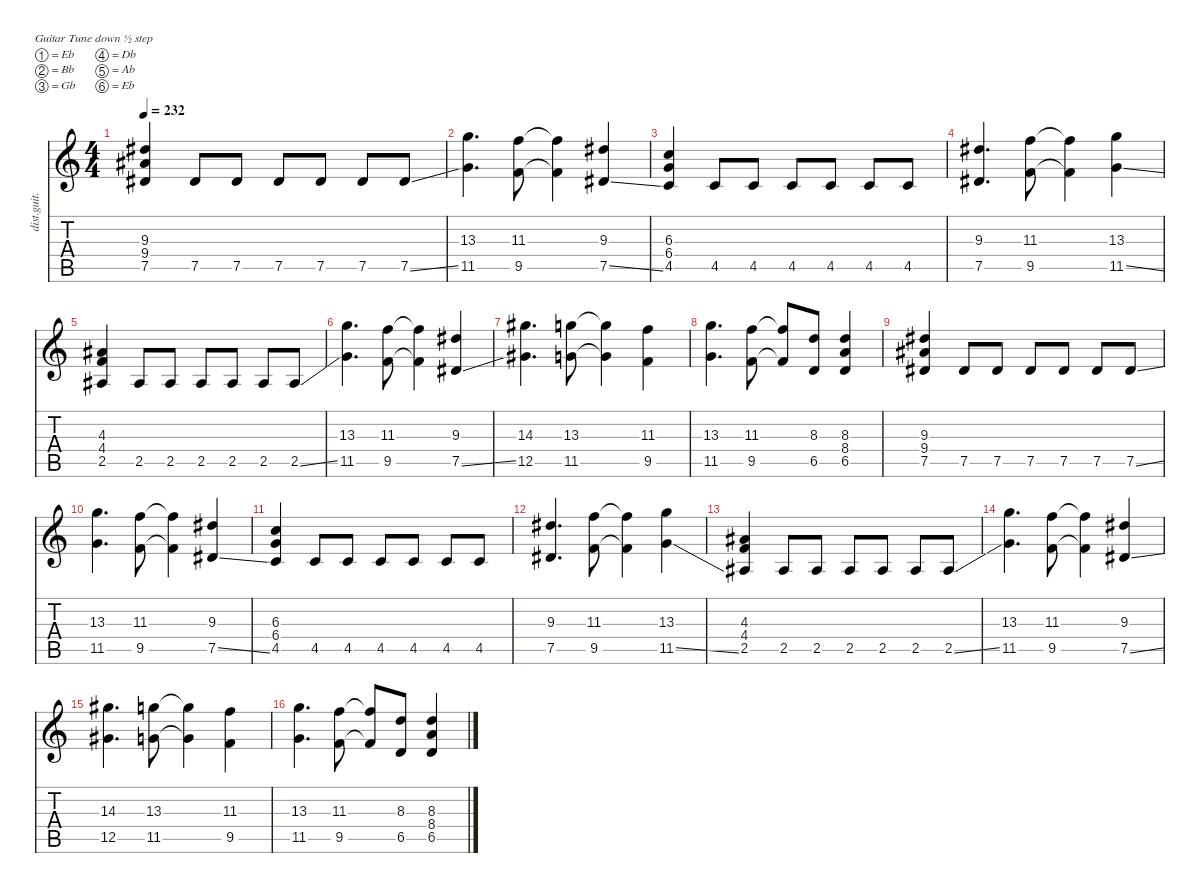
\defaultSystemsLayout 4
\hideDynamics
\bracketExtendMode nobrackets
\otherSystemsTrackNameOrientation horizontal
\track ("Gtr. 4" "dist.guit.") {instrument distortionguitar}
\staff {score tabs}
\tuning (Eb4 Bb3 Gb3 Db3 Ab2 Eb2)
\ts (4 4)
\tempo 232
\clef g2
\ks c
(9.3{acc #} 9.4{acc #} 7.5{acc #}).4{dy f instrument distortionguitar instrument electricguitarmuted beam Up} 7.5{acc #}.8{beam Up} 7.5{acc #}.8{beam Up} 7.5{acc #}.8{beam Up} 7.5{acc #}.8{beam Up} 7.5{acc #}.8{beam Up} 7.5{ss acc #}.8{beam Up} |
(13.3 11.5).4{d instrument distortionguitar beam Down} (11.3 9.5).8{beam Down} (11.3{t} 9.5{t}).4{beam Down} (9.3{acc #} 7.5{ss acc #}).4{beam Up} |
(6.3 6.4 4.5).4{instrument electricguitarmuted beam Up} 4.5.8{beam Up} 4.5.8{beam Up} 4.5.8{beam Up} 4.5.8{beam Up} 4.5.8{beam Up} 4.5.8{beam Up} |
(9.3{acc #} 7.5{acc #}).4{d instrument distortionguitar beam Up} (11.3 9.5).8{beam Down} (11.3{t} 9.5{t}).4{beam Down} (13.3 11.5{ss}).4{beam Down} |
(4.3{acc #} 4.4 2.5{acc #}).4{instrument electricguitarmuted beam Up} 2.5{acc #}.8{beam Up} 2.5{acc #}.8{beam Up} 2.5{acc #}.8{beam Up} 2.5{acc #}.8{beam Up} 2.5{acc #}.8{beam Up} 2.5{ss acc #}.8{beam Up} |
(13.3 11.5).4{d instrument distortionguitar beam Down} (11.3 9.5).8{beam Down} (11.3{t} 9.5{t}).4{beam Down} (9.3{acc #} 7.5{ss acc #}).4{beam Up} |
(14.3{acc #} 12.5{acc #}).4{d beam Down} (13.3 11.5).8{beam Down} (13.3{t} 11.5{t}).4{beam Down} (11.3 9.5).4{beam Down} |
(13.3 11.5).4{d beam Down} (11.3 9.5).8{beam Down} (11.3{t} 9.5{t}).8{beam Up} (8.3 6.5).8{beam Up} (8.3 8.4 6.5).4{beam Up} |
(9.3{acc #} 9.4{acc #} 7.5{acc #}).4{instrument electricguitarmuted beam Up} 7.5{acc #}.8{beam Up} 7.5{acc #}.8{beam Up} 7.5{acc #}.8{beam Up} 7.5{acc #}.8{beam Up} 7.5{acc #}.8{beam Up} 7.5{ss acc #}.8{beam Up} |
(13.3 11.5).4{d instrument distortionguitar beam Down} (11.3 9.5).8{beam Down} (11.3{t} 9.5{t}).4{beam Down} (9.3{acc #} 7.5{ss acc #}).4{beam Up} |
(6.3 6.4 4.5).4{instrument electricguitarmuted beam Up} 4.5.8{beam Up} 4.5.8{beam Up} 4.5.8{beam Up} 4.5.8{beam Up} 4.5.8{beam Up} 4.5.8{beam Up} |
(9.3{acc #} 7.5{acc #}).4{d instrument distortionguitar beam Up} (11.3 9.5).8{beam Down} (11.3{t} 9.5{t}).4{beam Down} (13.3 11.5{ss}).4{beam Down} |
(4.3{acc #} 4.4 2.5{acc #}).4{instrument electricguitarmuted beam Up} 2.5{acc #}.8{beam Up} 2.5{acc #}.8{beam Up} 2.5{acc #}.8{beam Up} 2.5{acc #}.8{beam Up} 2.5{acc #}.8{beam Up} 2.5{ss acc #}.8{beam Up} |
(13.3 11.5).4{d instrument distortionguitar beam Down} (11.3 9.5).8{beam Down} (11.3{t} 9.5{t}).4{beam Down} (9.3{acc #} 7.5{ss acc #}).4{beam Up} |
(14.3{acc #} 12.5{acc #}).4{d beam Down} (13.3 11.5).8{beam Down} (13.3{t} 11.5{t}).4{beam Down} (11.3 9.5).4{beam Down} |
(13.3 11.5).4{d beam Down} (11.3 9.5).8{beam Down} (11.3{t} 9.5{t}).8{beam Up} (8.3 6.5).8{beam Up} (8.3 8.4 6.5).4{beam Up}
